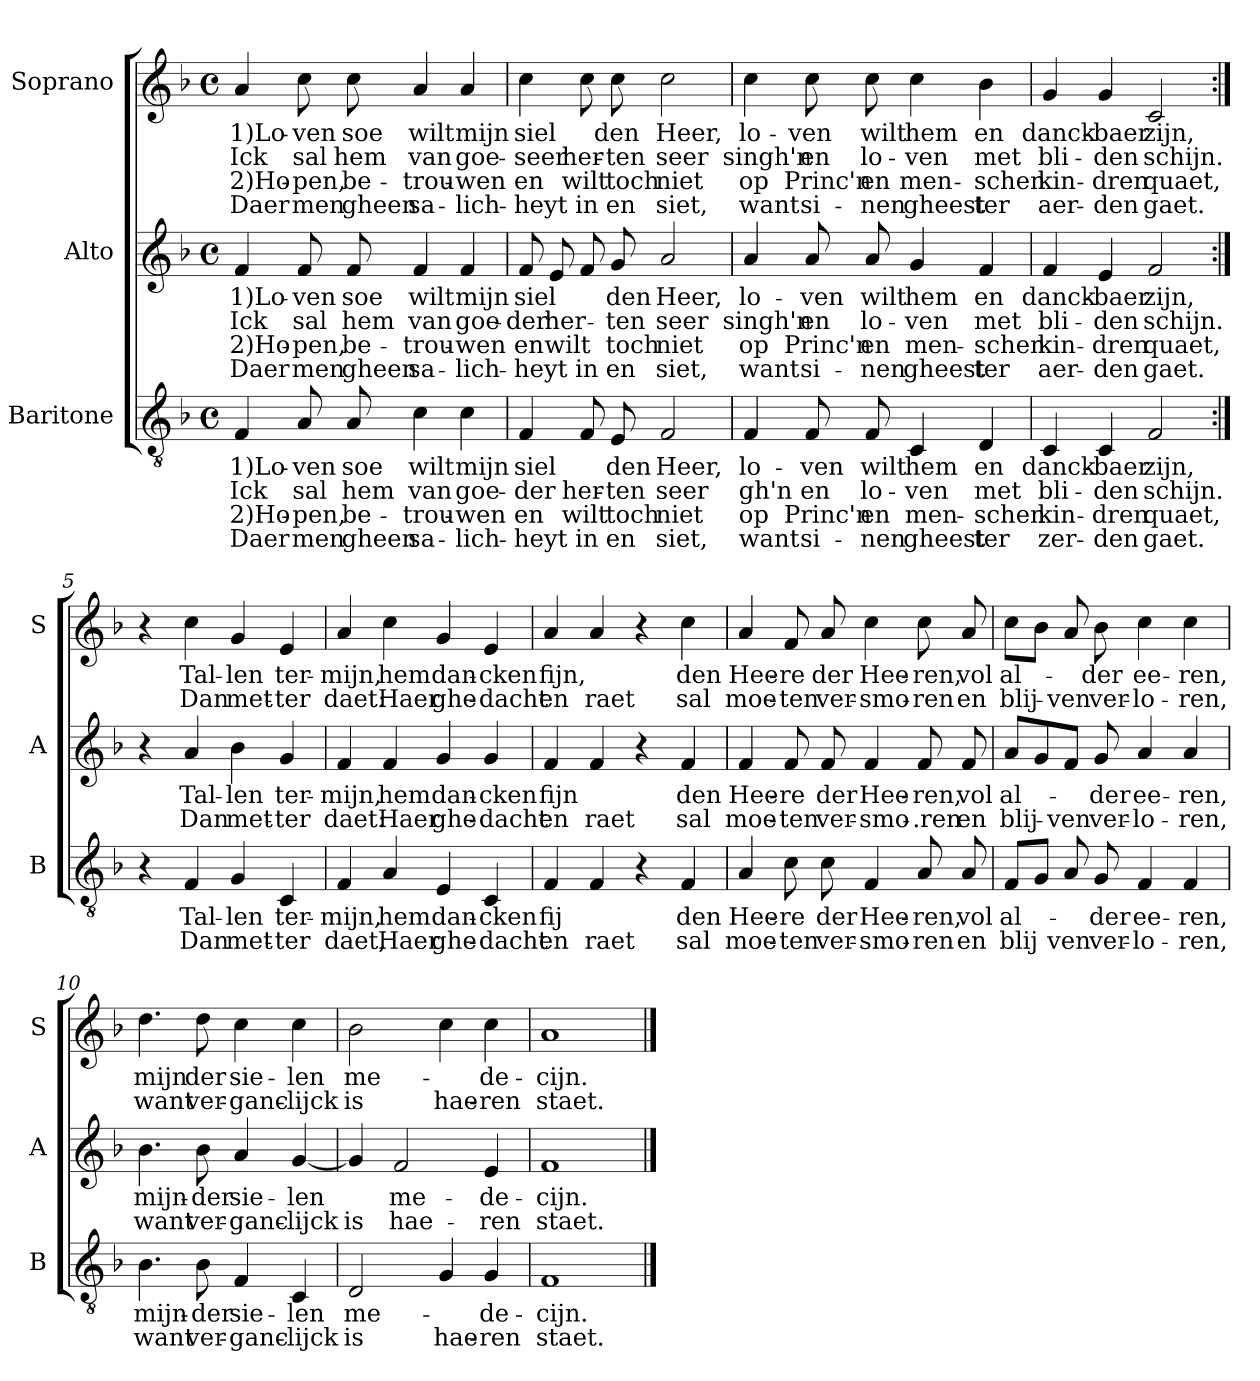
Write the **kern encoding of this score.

**kern	**text	**text	**text	**text	**kern	**text	**text	**text	**text	**kern	**text	**text	**text	**text
*part3	*part3	*part3	*part3	*part3	*part2	*part2	*part2	*part2	*part2	*part1	*part1	*part1	*part1	*part1
*staff3	*staff3	*staff3	*staff3	*staff3	*staff2	*staff2	*staff2	*staff2	*staff2	*staff1	*staff1	*staff1	*staff1	*staff1
*I"Baritone	*	*	*	*	*I"Alto	*	*	*	*	*I"Soprano	*	*	*	*
*I'B	*	*	*	*	*I'A	*	*	*	*	*I'S	*	*	*	*
*clefGv2	*	*	*	*	*clefG2	*	*	*	*	*clefG2	*	*	*	*
*k[b-]	*	*	*	*	*k[b-]	*	*	*	*	*k[b-]	*	*	*	*
*F:	*	*	*	*	*F:	*	*	*	*	*F:	*	*	*	*
*M4/4	*	*	*	*	*M4/4	*	*	*	*	*M4/4	*	*	*	*
*met(c)	*	*	*	*	*met(c)	*	*	*	*	*met(c)	*	*	*	*
=1	=1	=1	=1	=1	=1	=1	=1	=1	=1	=1	=1	=1	=1	=1
!	!LO:LY:b	!LO:LY:b	!LO:LY:b	!LO:LY:b	!	!LO:LY:b	!LO:LY:b	!LO:LY:b	!LO:LY:b	!	!LO:LY:b	!LO:LY:b	!LO:LY:b	!LO:LY:b
4F/	1)Lo-	Ick	2)Ho-	Daer	4f/	1)Lo-	Ick	2)Ho-	Daer	4a/	1)Lo-	Ick	2)Ho-	Daer
!	!LO:LY:b	!LO:LY:b	!LO:LY:b	!LO:LY:b	!	!LO:LY:b	!LO:LY:b	!LO:LY:b	!LO:LY:b	!	!LO:LY:b	!LO:LY:b	!LO:LY:b	!LO:LY:b
8A/	-ven	sal	-pen,	men	8f/	-ven	sal	-pen,	men	8cc\	-ven	sal	-pen,	men
!	!LO:LY:b	!LO:LY:b	!LO:LY:b	!LO:LY:b	!	!LO:LY:b	!LO:LY:b	!LO:LY:b	!LO:LY:b	!	!LO:LY:b	!LO:LY:b	!LO:LY:b	!LO:LY:b
8A/	soe	hem	be-	gheen	8f/	soe	hem	be-	gheen	8cc\	soe	hem	be-	gheen
!	!LO:LY:b	!LO:LY:b	!LO:LY:b	!LO:LY:b	!	!LO:LY:b	!LO:LY:b	!LO:LY:b	!LO:LY:b	!	!LO:LY:b	!LO:LY:b	!LO:LY:b	!LO:LY:b
4c\	wilt	van	-trou-	sa-	4f/	wilt	van	-trou-	sa-	4a/	wilt	van	-trou-	sa-
!	!LO:LY:b	!LO:LY:b	!LO:LY:b	!LO:LY:b	!	!LO:LY:b	!LO:LY:b	!LO:LY:b	!LO:LY:b	!	!LO:LY:b	!LO:LY:b	!LO:LY:b	!LO:LY:b
4c\	mijn	goe-	-wen	-lich-	4f/	mijn	goe-	-wen	-lich-	4a/	mijn	goe-	-wen	-lich-
=2	=2	=2	=2	=2	=2	=2	=2	=2	=2	=2	=2	=2	=2	=2
!	!LO:LY:b	!LO:LY:b	!LO:LY:b	!LO:LY:b	!	!LO:LY:b	!LO:LY:b	!LO:LY:b	!LO:LY:b	!	!LO:LY:b	!LO:LY:b	!LO:LY:b	!LO:LY:b
4F/	siel	-der	en	-heyt	8f/	siel	-der	en	-heyt	4cc\	siel	-seer	en	-heyt
!	!	!	!	!	!	!	!LO:LY:b	!LO:LY:b	!	!	!	!	!	!
.	.	.	.	.	8e/	.	her-	wilt	.	.	.	.	.	.
!	!	!LO:LY:b	!LO:LY:b	!LO:LY:b	!	!	!	!	!LO:LY:b	!	!	!LO:LY:b	!LO:LY:b	!LO:LY:b
8F/	.	her-	wilt	in	8f/	.	.	.	in	8cc\	.	her-	wilt	in
!	!LO:LY:b	!LO:LY:b	!LO:LY:b	!LO:LY:b	!	!LO:LY:b	!LO:LY:b	!LO:LY:b	!LO:LY:b	!	!LO:LY:b	!LO:LY:b	!LO:LY:b	!LO:LY:b
8E/	den	-ten	toch	en	8g/	den	-ten	toch	en	8cc\	den	-ten	toch	en
!	!LO:LY:b	!LO:LY:b	!LO:LY:b	!LO:LY:b	!	!LO:LY:b	!LO:LY:b	!LO:LY:b	!LO:LY:b	!	!LO:LY:b	!LO:LY:b	!LO:LY:b	!LO:LY:b
2F/	Heer,	seer	niet	siet,	2a/	Heer,	seer	niet	siet,	2cc\	Heer,	seer	niet	siet,
=3	=3	=3	=3	=3	=3	=3	=3	=3	=3	=3	=3	=3	=3	=3
!	!LO:LY:b	!LO:LY:b	!LO:LY:b	!LO:LY:b	!	!LO:LY:b	!LO:LY:b	!LO:LY:b	!LO:LY:b	!	!LO:LY:b	!LO:LY:b	!LO:LY:b	!LO:LY:b
4F/	lo-	gh'n	op	want	4a/	lo-	singh'n	op	want	4cc\	lo-	singh'n	op	want
!	!LO:LY:b	!LO:LY:b	!LO:LY:b	!LO:LY:b	!	!LO:LY:b	!LO:LY:b	!LO:LY:b	!LO:LY:b	!	!LO:LY:b	!LO:LY:b	!LO:LY:b	!LO:LY:b
8F/	-ven	en	Princ'n	si-	8a/	-ven	en	Princ'n	si-	8cc\	-ven	en	Princ'n	si-
!	!LO:LY:b	!LO:LY:b	!LO:LY:b	!LO:LY:b	!	!LO:LY:b	!LO:LY:b	!LO:LY:b	!LO:LY:b	!	!LO:LY:b	!LO:LY:b	!LO:LY:b	!LO:LY:b
8F/	wilt	lo-	en	-nen	8a/	wilt	lo-	en	-nen	8cc\	wilt	lo-	en	-nen
!	!LO:LY:b	!LO:LY:b	!LO:LY:b	!LO:LY:b	!	!LO:LY:b	!LO:LY:b	!LO:LY:b	!LO:LY:b	!	!LO:LY:b	!LO:LY:b	!LO:LY:b	!LO:LY:b
4C/	hem	-ven	men-	gheest	4g/	hem	-ven	men-	gheest	4cc\	hem	-ven	men-	gheest
!	!LO:LY:b	!LO:LY:b	!LO:LY:b	!LO:LY:b	!	!LO:LY:b	!LO:LY:b	!LO:LY:b	!LO:LY:b	!	!LO:LY:b	!LO:LY:b	!LO:LY:b	!LO:LY:b
4D/	en	met	-schen	ter	4f/	en	met	-schen	ter	4b-\	en	met	-schen	ter
=4	=4	=4	=4	=4	=4	=4	=4	=4	=4	=4	=4	=4	=4	=4
!	!LO:LY:b	!LO:LY:b	!LO:LY:b	!LO:LY:b	!	!LO:LY:b	!LO:LY:b	!LO:LY:b	!LO:LY:b	!	!LO:LY:b	!LO:LY:b	!LO:LY:b	!LO:LY:b
4C/	danck-	bli-	kin-	zer-	4f/	danck-	bli-	kin-	aer-	4g/	danck-	bli-	kin-	aer-
!	!LO:LY:b	!LO:LY:b	!LO:LY:b	!LO:LY:b	!	!LO:LY:b	!LO:LY:b	!LO:LY:b	!LO:LY:b	!	!LO:LY:b	!LO:LY:b	!LO:LY:b	!LO:LY:b
4C/	-baer	-den	-dren	-den	4e/	-baer	-den	-dren	-den	4g/	-baer	-den	-dren	-den
!	!LO:LY:b	!LO:LY:b	!LO:LY:b	!LO:LY:b	!	!LO:LY:b	!LO:LY:b	!LO:LY:b	!LO:LY:b	!	!LO:LY:b	!LO:LY:b	!LO:LY:b	!LO:LY:b
2F/	zijn,	schijn.	quaet,	gaet.	2f/	zijn,	schijn.	quaet,	gaet.	2c/	zijn,	schijn.	quaet,	gaet.
!!LO:LB:g=z
=5:|!	=5:|!	=5:|!	=5:|!	=5:|!	=5:|!	=5:|!	=5:|!	=5:|!	=5:|!	=5:|!	=5:|!	=5:|!	=5:|!	=5:|!
4r	.	.	.	.	4r	.	.	.	.	4r	.	.	.	.
!	!LO:LY:b	!LO:LY:b	!	!	!	!LO:LY:b	!LO:LY:b	!	!	!	!LO:LY:b	!LO:LY:b	!	!
4F/	Tal-	Dan	.	.	4a/	Tal-	Dan	.	.	4cc\	Tal-	Dan	.	.
!	!LO:LY:b	!LO:LY:b	!	!	!	!LO:LY:b	!LO:LY:b	!	!	!	!LO:LY:b	!LO:LY:b	!	!
4G/	-len	met-	.	.	4b-\	-len	met-	.	.	4g/	-len	met-	.	.
!	!LO:LY:b	!LO:LY:b	!	!	!	!LO:LY:b	!LO:LY:b	!	!	!	!LO:LY:b	!LO:LY:b	!	!
4C/	ter-	-ter	.	.	4g/	ter-	-ter	.	.	4e/	ter-	-ter	.	.
=6	=6	=6	=6	=6	=6	=6	=6	=6	=6	=6	=6	=6	=6	=6
!	!LO:LY:b	!LO:LY:b	!	!	!	!LO:LY:b	!LO:LY:b	!	!	!	!LO:LY:b	!LO:LY:b	!	!
4F/	-mijn,	daet,	.	.	4f/	-mijn,	daet:	.	.	4a/	-mijn,	daet:	.	.
!	!LO:LY:b	!LO:LY:b	!	!	!	!LO:LY:b	!LO:LY:b	!	!	!	!LO:LY:b	!LO:LY:b	!	!
4A/	hem	Haer	.	.	4f/	hem	Haer	.	.	4cc\	hem	Haer	.	.
!	!LO:LY:b	!LO:LY:b	!	!	!	!LO:LY:b	!LO:LY:b	!	!	!	!LO:LY:b	!LO:LY:b	!	!
4E/	dan-	ghe-	.	.	4g/	dan-	ghe-	.	.	4g/	dan-	ghe-	.	.
!	!LO:LY:b	!LO:LY:b	!	!	!	!LO:LY:b	!LO:LY:b	!	!	!	!LO:LY:b	!LO:LY:b	!	!
4C/	-cken	-dacht	.	.	4g/	-cken	-dacht	.	.	4e/	-cken	-dacht	.	.
=7	=7	=7	=7	=7	=7	=7	=7	=7	=7	=7	=7	=7	=7	=7
!	!LO:LY:b	!LO:LY:b	!	!	!	!LO:LY:b	!LO:LY:b	!	!	!	!LO:LY:b	!LO:LY:b	!	!
4F/	fij	en	.	.	4f/	fijn	en	.	.	4a/	fijn,	en	.	.
!	!	!LO:LY:b	!	!	!	!	!LO:LY:b	!	!	!	!	!LO:LY:b	!	!
4F/	.	raet	.	.	4f/	.	raet	.	.	4a/	.	raet	.	.
4r	.	.	.	.	4r	.	.	.	.	4r	.	.	.	.
!	!LO:LY:b	!LO:LY:b	!	!	!	!LO:LY:b	!LO:LY:b	!	!	!	!LO:LY:b	!LO:LY:b	!	!
4F/	den	sal	.	.	4f/	den	sal	.	.	4cc\	den	sal	.	.
=8	=8	=8	=8	=8	=8	=8	=8	=8	=8	=8	=8	=8	=8	=8
!	!LO:LY:b	!LO:LY:b	!	!	!	!LO:LY:b	!LO:LY:b	!	!	!	!LO:LY:b	!LO:LY:b	!	!
4A/	Hee-	moe-	.	.	4f/	Hee-	moe-	.	.	4a/	Hee-	moe-	.	.
!	!LO:LY:b	!LO:LY:b	!	!	!	!LO:LY:b	!LO:LY:b	!	!	!	!LO:LY:b	!LO:LY:b	!	!
8c\	-re	-ten	.	.	8f/	-re	-ten	.	.	8f/	-re	-ten	.	.
!	!LO:LY:b	!LO:LY:b	!	!	!	!LO:LY:b	!LO:LY:b	!	!	!	!LO:LY:b	!LO:LY:b	!	!
8c\	der	ver-	.	.	8f/	der	ver-	.	.	8a/	der	ver-	.	.
!	!LO:LY:b	!LO:LY:b	!	!	!	!LO:LY:b	!LO:LY:b	!	!	!	!LO:LY:b	!LO:LY:b	!	!
4F/	Hee-	-smo-	.	.	4f/	Hee-	-smo-	.	.	4cc\	Hee-	-smo-	.	.
!	!LO:LY:b	!LO:LY:b	!	!	!	!LO:LY:b	!LO:LY:b	!	!	!	!LO:LY:b	!LO:LY:b	!	!
8A/	-ren,	-ren	.	.	8f/	-ren,	-.ren	.	.	8cc\	-ren,	-ren	.	.
!	!LO:LY:b	!LO:LY:b	!	!	!	!LO:LY:b	!LO:LY:b	!	!	!	!LO:LY:b	!LO:LY:b	!	!
8A/	vol	en	.	.	8f/	vol	en	.	.	8a/	vol	en	.	.
!!LO:PB:g=z
=9	=9	=9	=9	=9	=9	=9	=9	=9	=9	=9	=9	=9	=9	=9
!	!LO:LY:b	!LO:LY:b	!	!	!	!LO:LY:b	!LO:LY:b	!	!	!	!LO:LY:b	!LO:LY:b	!	!
8F/L	al-	blij	.	.	8a/L	al-	blij-	.	.	8cc\L	al-	blij-	.	.
8G/J	.	.	.	.	8g/	.	.	.	.	8b-\J	.	.	.	.
!	!	!LO:LY:b	!	!	!	!	!LO:LY:b	!	!	!	!	!LO:LY:b	!	!
8A/	.	ven	.	.	8f/J	.	-ven	.	.	8a/	.	-ven	.	.
!	!LO:LY:b	!LO:LY:b	!	!	!	!LO:LY:b	!LO:LY:b	!	!	!	!LO:LY:b	!LO:LY:b	!	!
8G/	-der	ver-	.	.	8g/	-der	ver-	.	.	8b-\	-der	ver-	.	.
!	!LO:LY:b	!LO:LY:b	!	!	!	!LO:LY:b	!LO:LY:b	!	!	!	!LO:LY:b	!LO:LY:b	!	!
4F/	ee-	-lo-	.	.	4a/	ee-	-lo-	.	.	4cc\	ee-	-lo-	.	.
!	!LO:LY:b	!LO:LY:b	!	!	!	!LO:LY:b	!LO:LY:b	!	!	!	!LO:LY:b	!LO:LY:b	!	!
4F/	-ren,	-ren,	.	.	4a/	-ren,	-ren,	.	.	4cc\	-ren,	-ren,	.	.
=10	=10	=10	=10	=10	=10	=10	=10	=10	=10	=10	=10	=10	=10	=10
!	!LO:LY:b	!LO:LY:b	!	!	!	!LO:LY:b	!LO:LY:b	!	!	!	!LO:LY:b	!LO:LY:b	!	!
4.B-\	mijn-	want	.	.	4.b-\	mijn-	want	.	.	4.dd\	mijn	want	.	.
!	!LO:LY:b	!LO:LY:b	!	!	!	!LO:LY:b	!LO:LY:b	!	!	!	!LO:LY:b	!LO:LY:b	!	!
8B-\	-der	ver-	.	.	8b-\	-der	ver-	.	.	8dd\	der	ver-	.	.
!	!LO:LY:b	!LO:LY:b	!	!	!	!LO:LY:b	!LO:LY:b	!	!	!	!LO:LY:b	!LO:LY:b	!	!
4F/	sie-	-ganc-	.	.	4a/	sie-	-ganc-	.	.	4cc\	sie-	-ganc-	.	.
!	!LO:LY:b	!LO:LY:b	!	!	!	!LO:LY:b	!LO:LY:b	!	!	!	!LO:LY:b	!LO:LY:b	!	!
4C/	-len	-lijck	.	.	[4g/	-len	-lijck	.	.	4cc\	-len	-lijck	.	.
=11	=11	=11	=11	=11	=11	=11	=11	=11	=11	=11	=11	=11	=11	=11
!	!LO:LY:b	!LO:LY:b	!	!	!	!	!LO:LY:b	!	!	!	!LO:LY:b	!LO:LY:b	!	!
2D/	me-	is	.	.	4g/]	.	is	.	.	2b-\	me-	is	.	.
!	!	!	!	!	!	!LO:LY:b	!LO:LY:b	!	!	!	!	!	!	!
.	.	.	.	.	2f/	me-	hae-	.	.	.	.	.	.	.
!	!	!LO:LY:b	!	!	!	!	!	!	!	!	!	!LO:LY:b	!	!
4G/	.	hae-	.	.	.	.	.	.	.	4cc\	.	hae-	.	.
!	!LO:LY:b	!LO:LY:b	!	!	!	!LO:LY:b	!LO:LY:b	!	!	!	!LO:LY:b	!LO:LY:b	!	!
4G/	-de-	-ren	.	.	4e/	-de-	-ren	.	.	4cc\	-de-	-ren	.	.
=12	=12	=12	=12	=12	=12	=12	=12	=12	=12	=12	=12	=12	=12	=12
!	!LO:LY:b	!LO:LY:b	!	!	!	!LO:LY:b	!LO:LY:b	!	!	!	!LO:LY:b	!LO:LY:b	!	!
1F	-cijn.	staet.	.	.	1f	-cijn.	staet.	.	.	1a	-cijn.	staet.	.	.
==	==	==	==	==	==	==	==	==	==	==	==	==	==	==
*-	*-	*-	*-	*-	*-	*-	*-	*-	*-	*-	*-	*-	*-	*-
